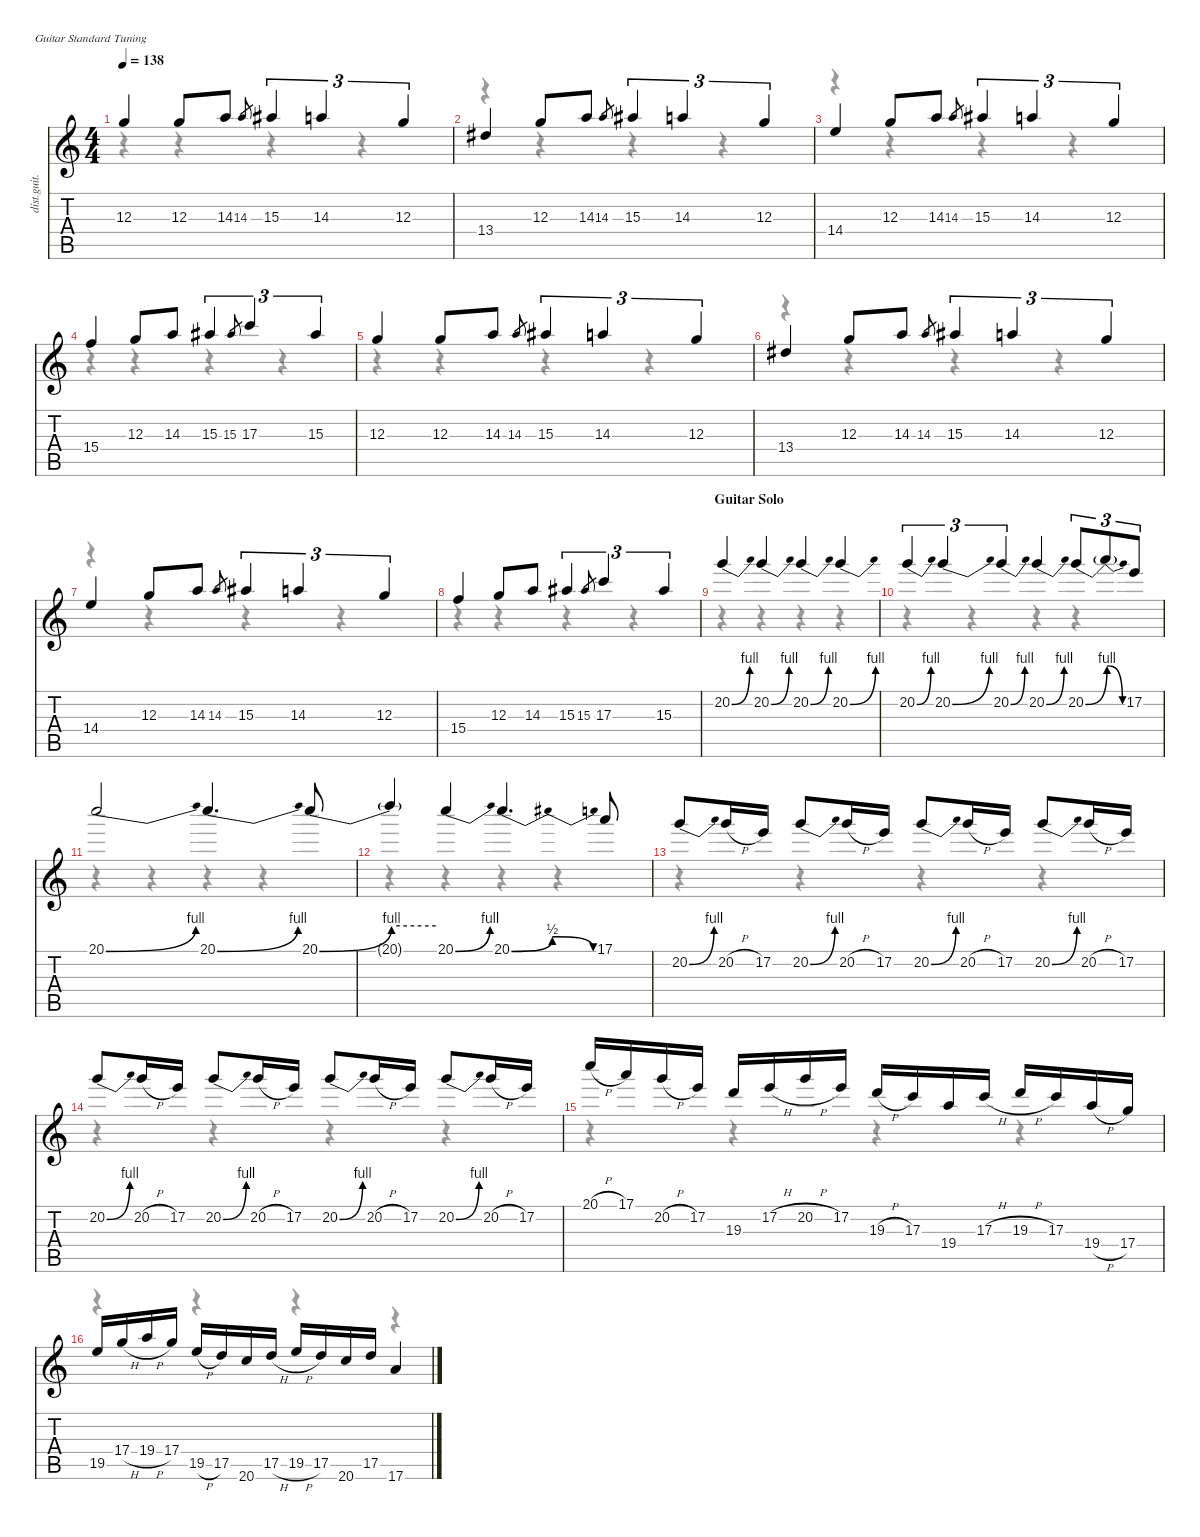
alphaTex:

\defaultSystemsLayout 4
\hideDynamics
\bracketExtendMode nobrackets
\track ("Kirk Hammett ( Solo 1 )" "dist.guit.") {instrument distortionguitar}
\staff {score tabs}
\tuning (E4 B3 G3 D3 A2 E2)
\voice
\ts (4 4)
\tempo 138
\clef g2
\ks c
12.3.4{dy f} 12.3.8 14.3.8 14.3.8{gr dy ppp} 15.3{acc #}.4{tu (3 2) dy f} 14.3.4{tu (3 2)} 12.3.4{tu (3 2)} |
13.4{acc #}.4 12.3.8 14.3.8 14.3.8{gr dy ppp} 15.3{acc #}.4{tu (3 2) dy f} 14.3.4{tu (3 2)} 12.3.4{tu (3 2)} |
14.4.4 12.3.8 14.3.8 14.3.8{gr dy ppp} 15.3{acc #}.4{tu (3 2) dy f} 14.3.4{tu (3 2)} 12.3.4{tu (3 2)} |
15.4.4 12.3.8 14.3.8 15.3{acc #}.4{tu (3 2)} 15.3{acc #}.8{gr dy ppp} 17.3.4{tu (3 2) dy f} 15.3{acc #}.4{tu (3 2)} |
12.3.4 12.3.8 14.3.8 14.3.8{gr dy ppp} 15.3{acc #}.4{tu (3 2) dy f} 14.3.4{tu (3 2)} 12.3.4{tu (3 2)} |
13.4{acc #}.4 12.3.8 14.3.8 14.3.8{gr dy ppp} 15.3{acc #}.4{tu (3 2) dy f} 14.3.4{tu (3 2)} 12.3.4{tu (3 2)} |
14.4.4 12.3.8 14.3.8 14.3.8{gr dy ppp} 15.3{acc #}.4{tu (3 2) dy f} 14.3.4{tu (3 2)} 12.3.4{tu (3 2)} |
15.4.4 12.3.8 14.3.8 15.3{acc #}.4{tu (3 2)} 15.3{acc #}.8{gr dy ppp} 17.3.4{tu (3 2) dy f} 15.3{acc #}.4{tu (3 2)} |
\section ("" "Guitar Solo")
20.2{be (bend 0 0 15 4)}.4 20.2{be (bend 0 0 15 4)}.4 20.2{be (bend 0 0 15 4)}.4 20.2{be (bend 0 0 15 4)}.4 |
20.2{be (bend 0 0 15 4)}.4{tu (3 2)} 20.2{be (bend 0 0 15 4)}.4{tu (3 2)} 20.2{be (bend 0 0 15 4)}.4{tu (3 2)} 20.2{be (bend 0 0 15 4)}.4 20.2{be (bend 0 0 60 4)}.8{tu (3 2)} 20.2{be (release 0 4 30 0) t}.8{tu (3 2)} 17.2.8{tu (3 2)} |
20.1{be (bend 0 0 15 4)}.2 20.1{be (bend 0 0 15 4)}.4{d} 20.1{be (bend 0 0 60 4)}.8 |
20.1{be (hold 0 4 60 4) t}.4 20.1{be (bend 0 0 15 4)}.4 20.1{be (bendrelease 0 0 15 2 30 2 45 0)}.4{d} 17.1.8 |
20.2{be (bend 0 0 15 4)}.8 20.2{h}.16 17.2.16 20.2{be (bend 0 0 15 4)}.8 20.2{h}.16 17.2.16 20.2{be (bend 0 0 15 4)}.8 20.2{h}.16 17.2.16 20.2{be (bend 0 0 15 4)}.8 20.2{h}.16 17.2.16 |
20.2{be (bend 0 0 15 4)}.8 20.2{h}.16 17.2.16 20.2{be (bend 0 0 15 4)}.8 20.2{h}.16 17.2.16 20.2{be (bend 0 0 15 4)}.8 20.2{h}.16 17.2.16 20.2{be (bend 0 0 15 4)}.8 20.2{h}.16 17.2.16 |
20.1{h}.16 17.1.16 20.2{h}.16 17.2.16 19.3.16 17.2{h}.16 20.2{h}.16 17.2.16 19.3{h}.16 17.3.16 19.4.16 17.3{h}.16 19.3{h}.16 17.3.16 19.4{h}.16 17.4.16 |
19.5.16 17.4{h}.16 19.4{h}.16 17.4.16 19.5{h}.16 17.5.16 20.6.16 17.5{h}.16 19.5{h}.16 17.5.16 20.6.16 17.5.16 17.6.4
\voice
\clef g2
\ottava regular
\simile none
\ks c
r.4{dy mf} r.4 r.4 r.4 |
r.4 r.4 r.4 r.4 |
r.4 r.4 r.4 r.4 |
r.4 r.4 r.4 r.4 |
r.4 r.4 r.4 r.4 |
r.4 r.4 r.4 r.4 |
r.4 r.4 r.4 r.4 |
r.4 r.4 r.4 r.4 |
r.4 r.4 r.4 r.4 |
r.4 r.4 r.4 r.4 |
r.4 r.4 r.4 r.4 |
r.4 r.4 r.4 r.4 |
r.4 r.4 r.4 r.4 |
r.4 r.4 r.4 r.4 |
r.4 r.4 r.4 r.4 |
r.4 r.4 r.4 r.4
